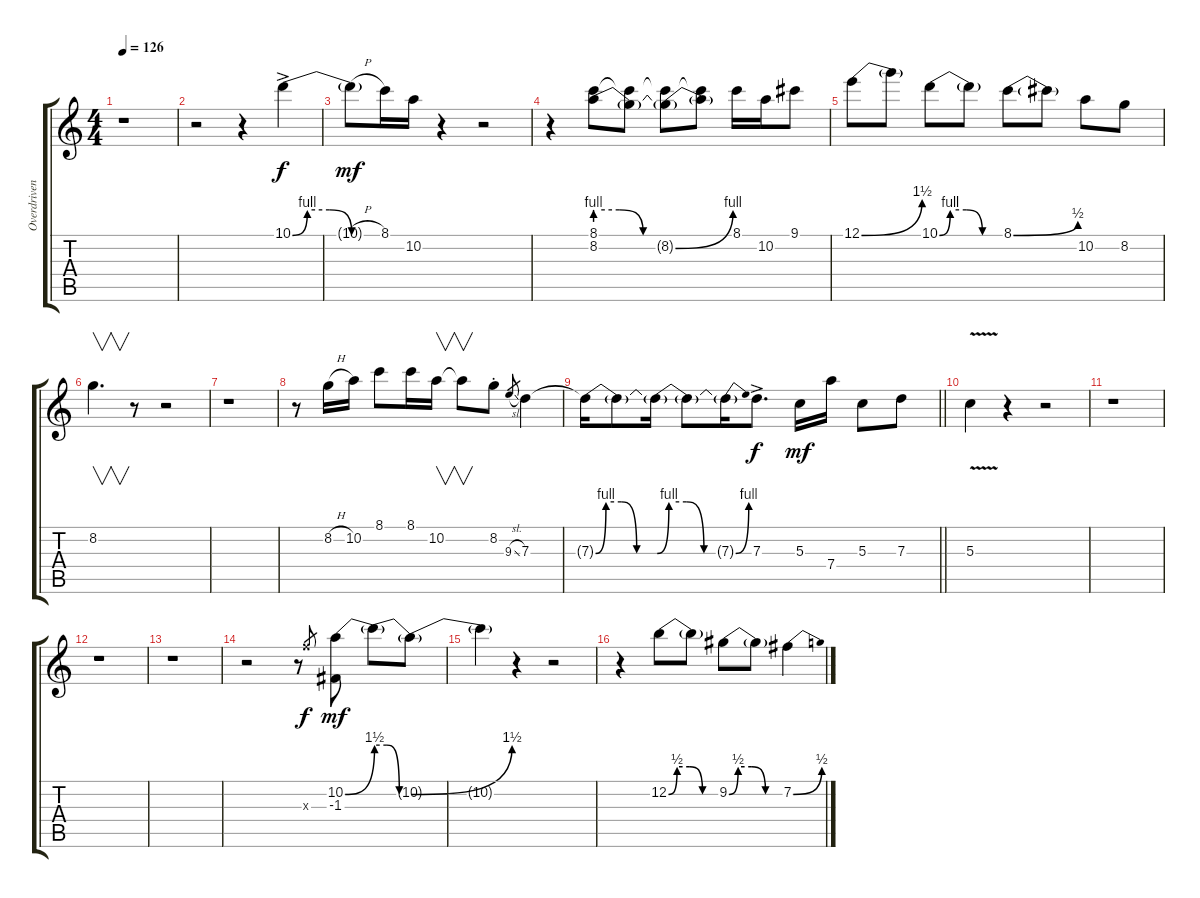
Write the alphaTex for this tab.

\track ("Overdriven Gtr." "Overdriven") {instrument overdrivenguitar}
\staff {score tabs}
\tuning (E4 B3 G3 D4 A3 E3) {hide}
\ts (4 4)
\tempo 126
\clef g2
\ks c
r.1{dy f} |
r.2 r.4 10.1{be (custom 0 0 10 4 25 4 40 0 60 0) ac}.4 |
10.1{h t}.8{dy mf} 8.1.16 10.2.16 r.4 r.2 |
r.4 (8.1 8.2{be (custom 0 4 20 4 40 0 60 0)}).8 (8.1{t} 8.2{t}).8 (8.1{t} 8.2{be (bend 0 0 60 4) t}).8 (8.1{t} 8.2{t}).8 8.1.16 10.2.16 9.1.8 |
12.1{be (bend 0 0 60 6)}.8 12.1{t}.8 10.1{be (custom 0 0 10 4 25 4 40 0 60 0)}.8 10.1{t}.8 8.1{be (bend 0 0 60 2)}.8 8.1{t}.8 10.2.8 8.2.8 |
8.2.4{v d} r.8 r.2 |
r.1 |
r.8 8.2{h}.16 10.2.16 8.1.8 8.1.16 10.2.16{v} 10.2{t}.8{v} 8.2{st}.8 9.3{sl}.8{gr} 7.3.4 |
\barLineRight lightlight
7.3{be (custom 0 0 10 4 25 4 40 0 60 0) t}.16 7.3{t}.8 7.3{be (custom 0 0 10 4 25 4 40 0 60 0) t}.16 7.3{t}.8 7.3{be (bend 0 0 60 4) t}.16 7.3{ac}.8{d dy f} 5.3.16{dy mf} 7.4.16 5.3.8 7.3.8 |
5.3{v}.4 r.4 r.2 |
r.1 |
r.1 |
r.1 |
r.2 r.8 10.3{x}.8{gr dy f} (10.2{be (bend 0 0 60 6)} -1.3).8{dy mf} 10.2{be (custom 0 6 20 6 40 0 60 0) t}.8 10.2{be (bend 0 0 60 6) t}.8 |
10.2{t}.4 r.4 r.2 |
r.4 12.2{be (custom 0 0 10 2 25 2 40 0 60 0)}.8 12.2{t}.8 9.2{be (custom 0 0 10 2 25 2 40 0 60 0)}.8 9.2{t}.8 7.2{be (bend 0 0 60 2)}.4
